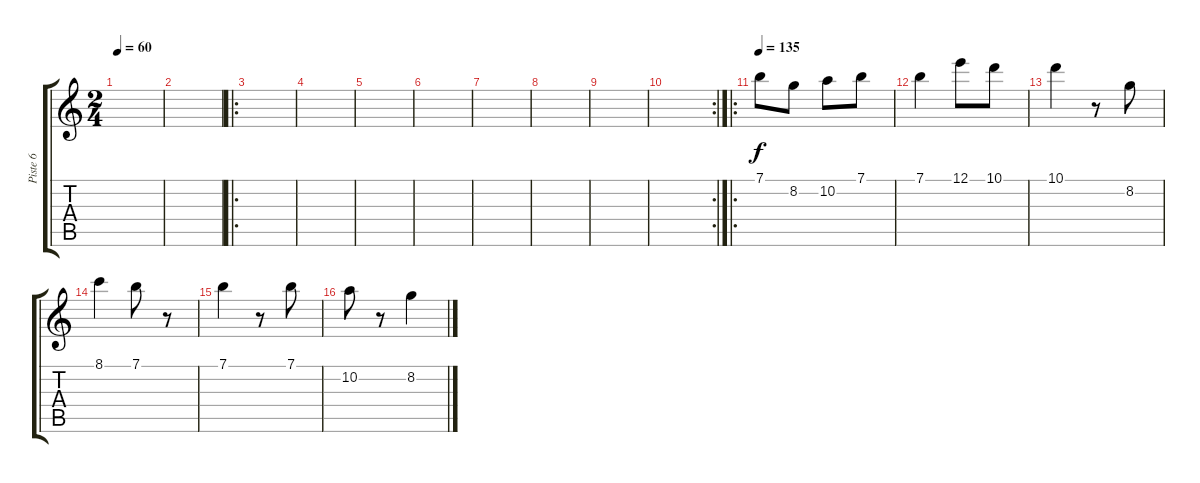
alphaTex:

\track ("Piste 6" "Piste 6") {instrument banjo}
\staff {score tabs}
\tuning (E4 B3 G3 D3 A2 E2) {hide}
\displaytranspose 12
\ts (2 4)
\tempo 60
\clef g2
\ks c
|
|
\ro
|
|
|
|
|
|
|
\rc 2
|
\ro
\tempo 135
7.1.8 8.2.8 10.2.8 7.1.8 |
7.1.4 12.1.8 10.1.8 |
10.1.4 r.8 8.2.8 |
8.1.4 7.1.8 r.8 |
7.1.4 r.8 7.1.8 |
10.2.8 r.8 8.2.4
